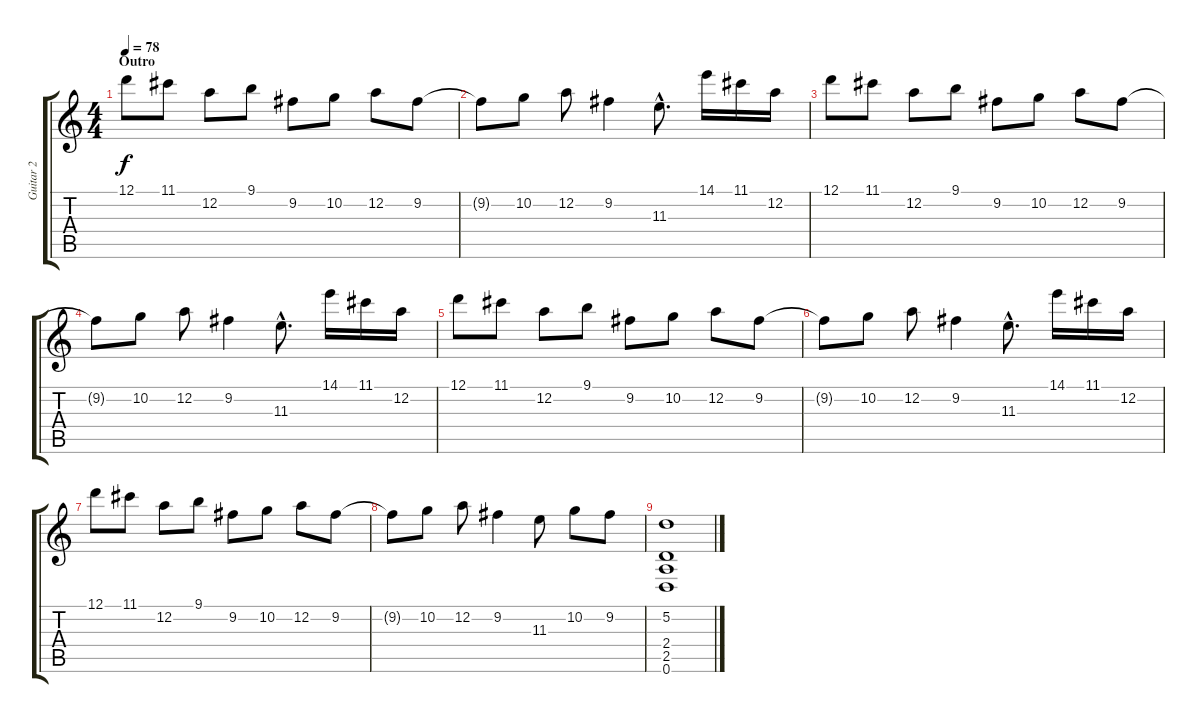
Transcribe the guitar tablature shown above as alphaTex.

\track ("Guitar 2" "Guitar 2") {instrument overdrivenguitar}
\staff {score tabs}
\tuning (D4 A3 F3 C3 G2 D2) {hide}
\ts (4 4)
\section ("" "Outro")
\tempo 78
\clef g2
\ks c
12.1.8{dy f} 11.1.8 12.2.8 9.1.8 9.2.8 10.2.8 12.2.8 9.2.8 |
9.2{t}.8 10.2.8 12.2.8 9.2.4 11.3{hac}.8{d} 14.1.16 11.1.16 12.2.16 |
12.1.8 11.1.8 12.2.8 9.1.8 9.2.8 10.2.8 12.2.8 9.2.8 |
9.2{t}.8 10.2.8 12.2.8 9.2.4 11.3{hac}.8{d} 14.1.16 11.1.16 12.2.16 |
12.1.8 11.1.8 12.2.8 9.1.8 9.2.8 10.2.8 12.2.8 9.2.8 |
9.2{t}.8 10.2.8 12.2.8 9.2.4 11.3{hac}.8{d} 14.1.16 11.1.16 12.2.16 |
12.1.8 11.1.8 12.2.8 9.1.8 9.2.8 10.2.8 12.2.8 9.2.8 |
9.2{t}.8 10.2.8 12.2.8 9.2.4 11.3.8 10.2.8 9.2.8 |
(5.2 2.4 2.5 0.6).1
